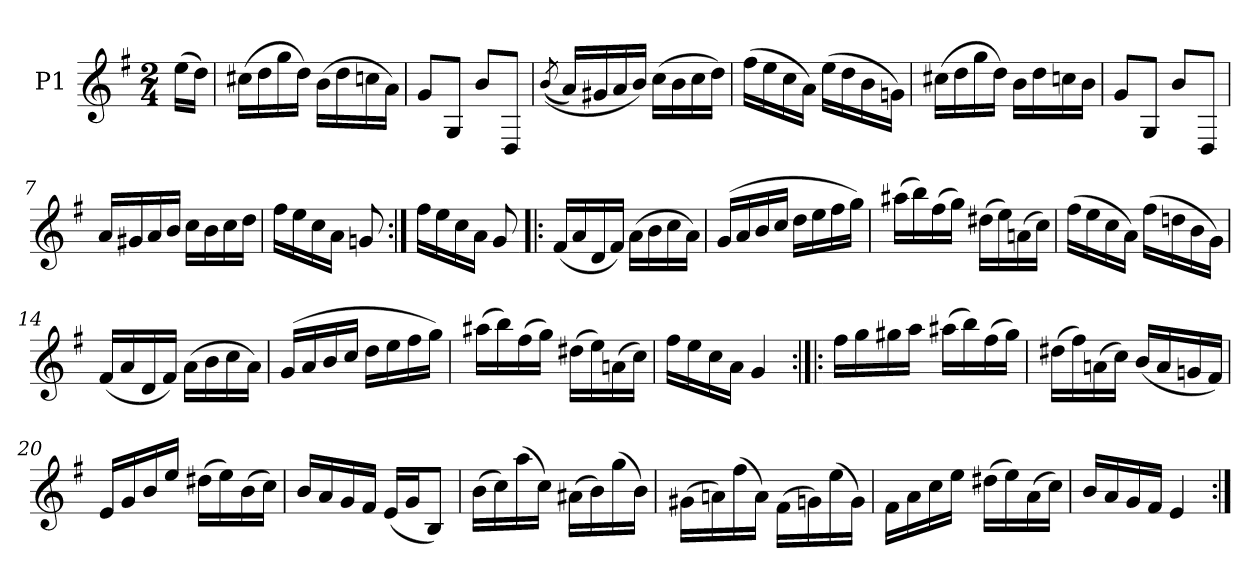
**kern
*part1
*staff1
*I"P1
*clefG2
*k[f#]
*G:
*M2/4
=
(16eeLL
16ddJJ)
=1
(16cc#XLL
16dd
16gg
16ddJJ)
(16bLL
16dd
16ccn
16aJJ)
=2
8gL
8GJ
8bL
8DJ
=3
((8qb/
16aLL)
16g#X
16a
16bJJ)
(16ccLL
16b
16cc
16ddJJ)
=4
(16ff#LL
16ee
16cc
16aJJ)
(16eeLL
16dd
16b
16gnJJ)
=5
(16cc#XLL
16dd
16gg
16ddJJ)
16bLL
16dd
16ccn
16bJJ
=6
8gL
8GJ
8bL
8DJ
=7
16aLL
16g#X
16a
16bJJ
16ccLL
16b
16cc
16ddJJ
=8
16ff#LL
16ee
16cc
16aJJ
8gn
=9:|!
16ff#LL
16ee
16cc
16aJJ
8g
=10!|:
(16f#LL
16a
16d
16f#JJ)
(16aLL
16b
16cc
16aJJ)
=11
(16gLL
16a
16b
16ccJJ
16ddLL
16ee
16ff#
16ggJJ)
=12
(16aa#XLL
16bb)
(16ff#
16ggJJ)
(16dd#XLL
16ee)
(16an
16ccJJ)
=13
(16ff#LL
16ee
16cc
16aJJ)
(16ff#LL
16ddn
16b
16gJJ)
=14
(16f#LL
16a
16d
16f#JJ)
(16aLL
16b
16cc
16aJJ)
=15
(16gLL
16a
16b
16ccJJ
16ddLL
16ee
16ff#
16ggJJ)
=16
(16aa#XLL
16bb)
(16ff#
16ggJJ)
(16dd#XLL
16ee)
(16an
16ccJJ)
=17
16ff#LL
16ee
16cc
16aJJ
4g
=18:|!|:
16ff#LL
16gg
16gg#X
16aaJJ
(16aa#XLL
16bb)
(16ff#
16gg#JJ)
=19
(16dd#XLL
16ff#)
(16an
16ccJJ)
(16bLL
16a
16gn
16f#JJ)
=20
16eLL
16g
16b
16eeJJ
(16dd#XLL
16ee)
(16b
16ccJJ)
=21
16bLL
16a
16g
16f#JJ
(16eLL
16gJ
8BJ)
=22
(16bLL
16cc)
(16aa
16ccJJ)
(16a#XLL
16b)
(16gg
16bJJ)
=23
(16g#XLL
16an)
(16ff#
16aJJ)
(16f#LL
16gn)
(16ee
16gJJ)
=24
16f#LL
16a
16cc
16eeJJ
(16dd#XLL
16ee)
(16a
16ccJJ)
=25
16bLL
16a
16g
16f#JJ
4e
=:|!
*-
